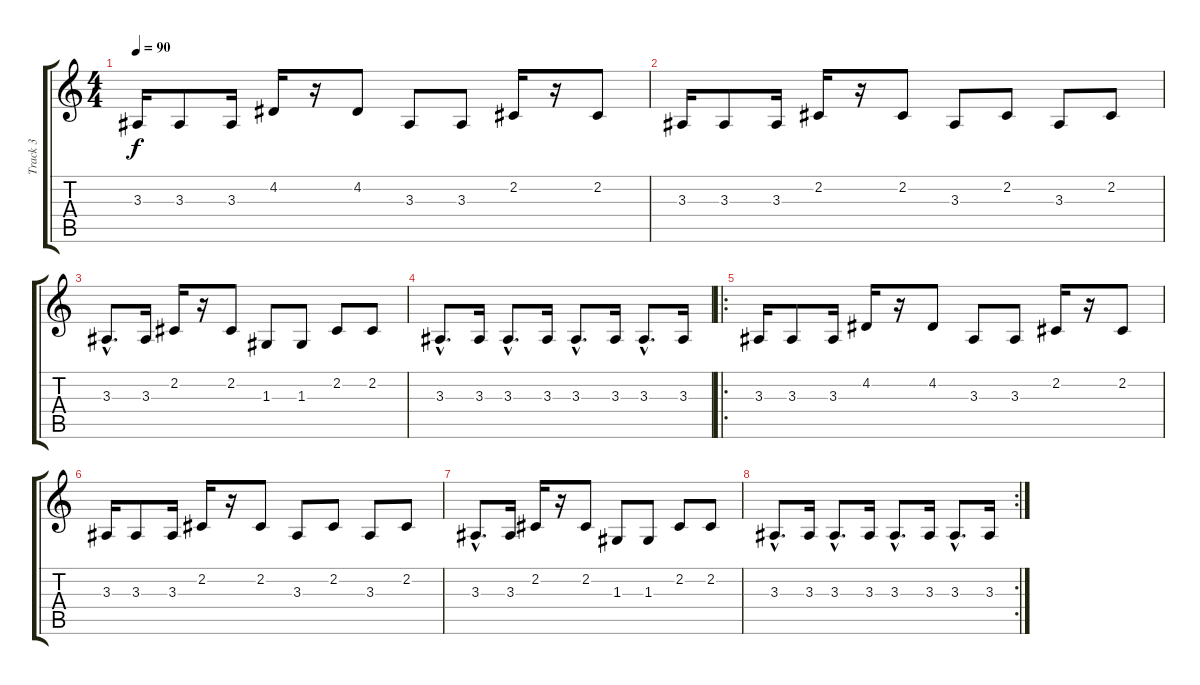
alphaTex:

\track ("Track 3" "Track 3") {instrument tremolostrings}
\staff {score tabs}
\tuning (E4 B3 G3 D3 A2 E2) {hide}
\ts (4 4)
\tempo 90
\clef g2
\ks c
3.3.16{dy f instrument tremolostrings} 3.3.8 3.3.16 4.2.16 r.16 4.2.8 3.3.8 3.3.8 2.2.16 r.16 2.2.8 |
3.3.16 3.3.8 3.3.16 2.2.16 r.16 2.2.8 3.3.8 2.2.8 3.3.8 2.2.8 |
3.3{hac}.8{d} 3.3.16 2.2.16 r.16 2.2.8 1.3.8 1.3.8 2.2.8 2.2.8 |
3.3{hac}.8{d} 3.3.16 3.3{hac}.8{d} 3.3.16 3.3{hac}.8{d} 3.3.16 3.3{hac}.8{d} 3.3.16 |
\ro
3.3.16 3.3.8 3.3.16 4.2.16 r.16 4.2.8 3.3.8 3.3.8 2.2.16 r.16 2.2.8 |
3.3.16 3.3.8 3.3.16 2.2.16 r.16 2.2.8 3.3.8 2.2.8 3.3.8 2.2.8 |
3.3{hac}.8{d} 3.3.16 2.2.16 r.16 2.2.8 1.3.8 1.3.8 2.2.8 2.2.8 |
\rc 2
3.3{hac}.8{d} 3.3.16 3.3{hac}.8{d} 3.3.16 3.3{hac}.8{d} 3.3.16 3.3{hac}.8{d} 3.3.16
